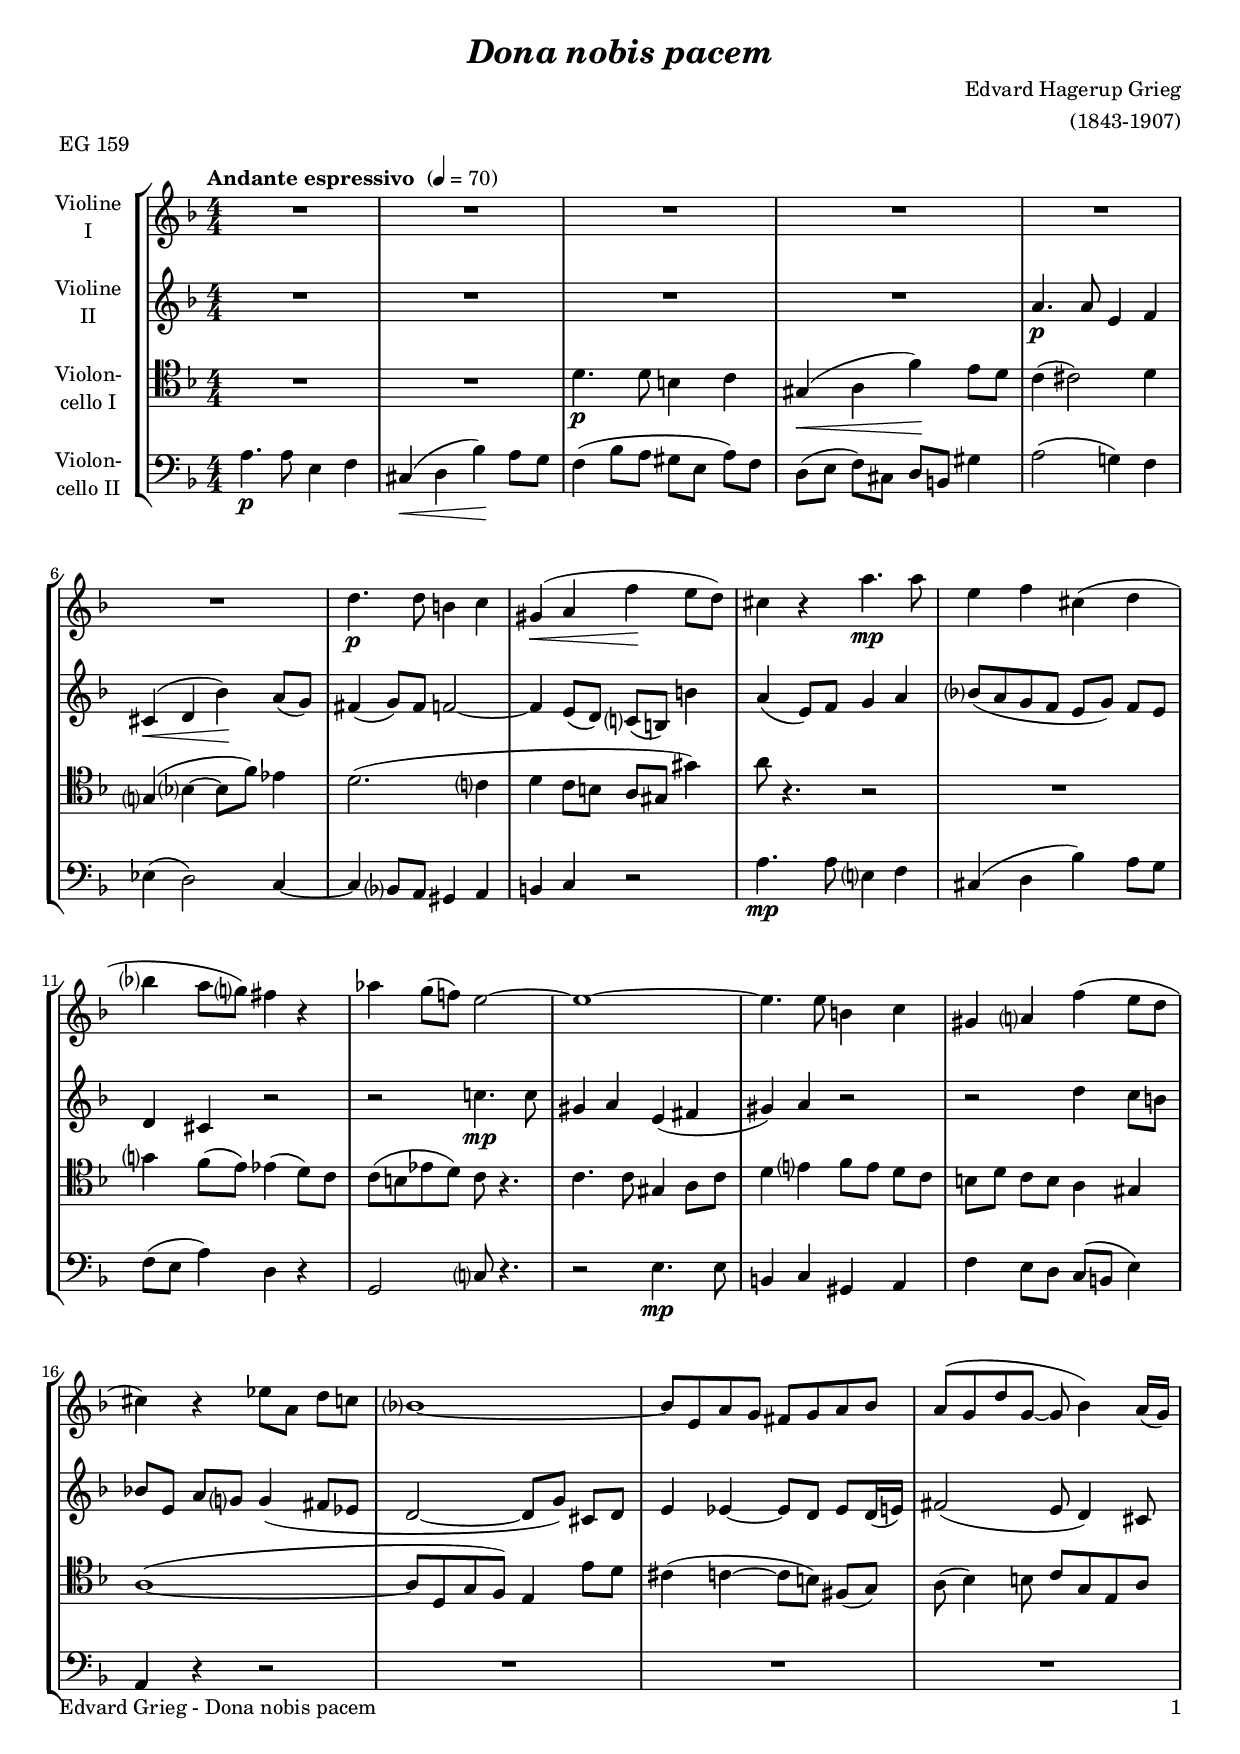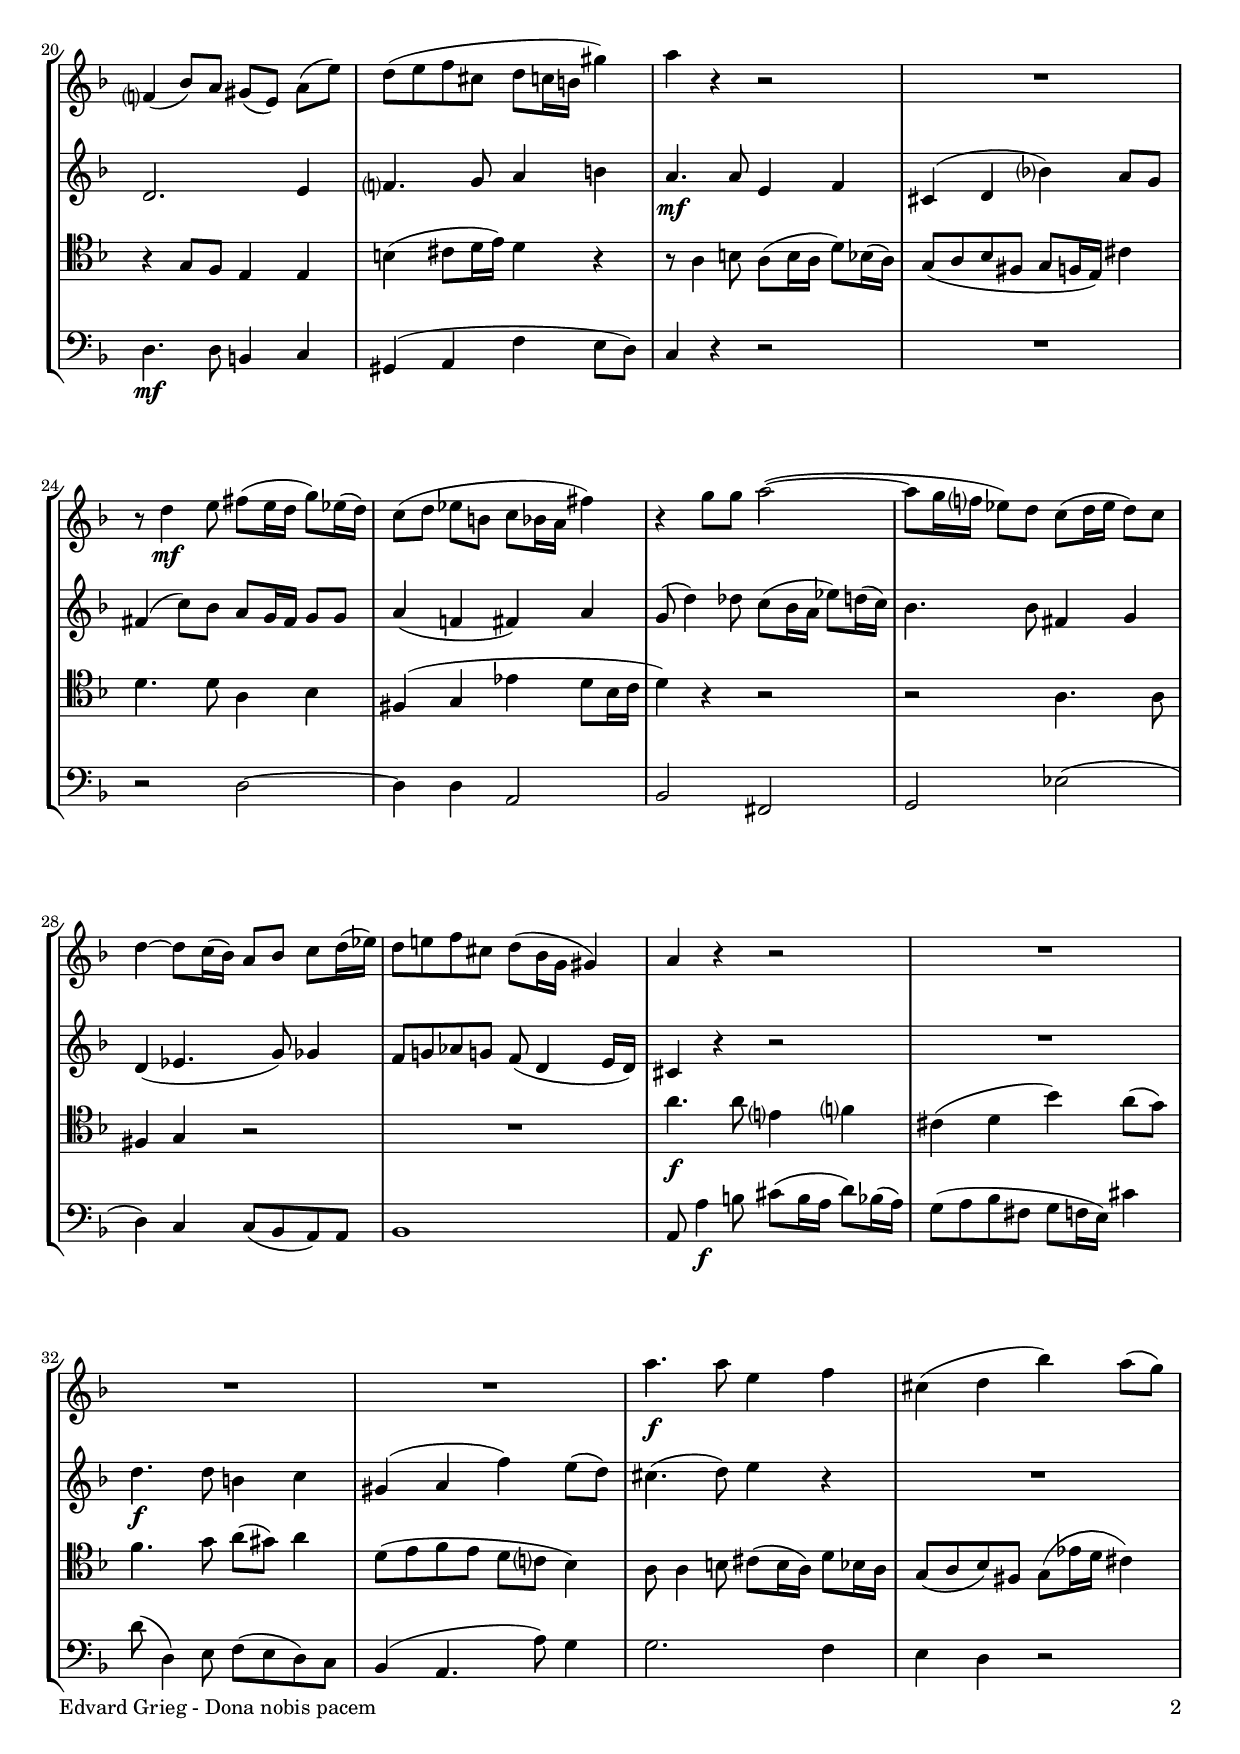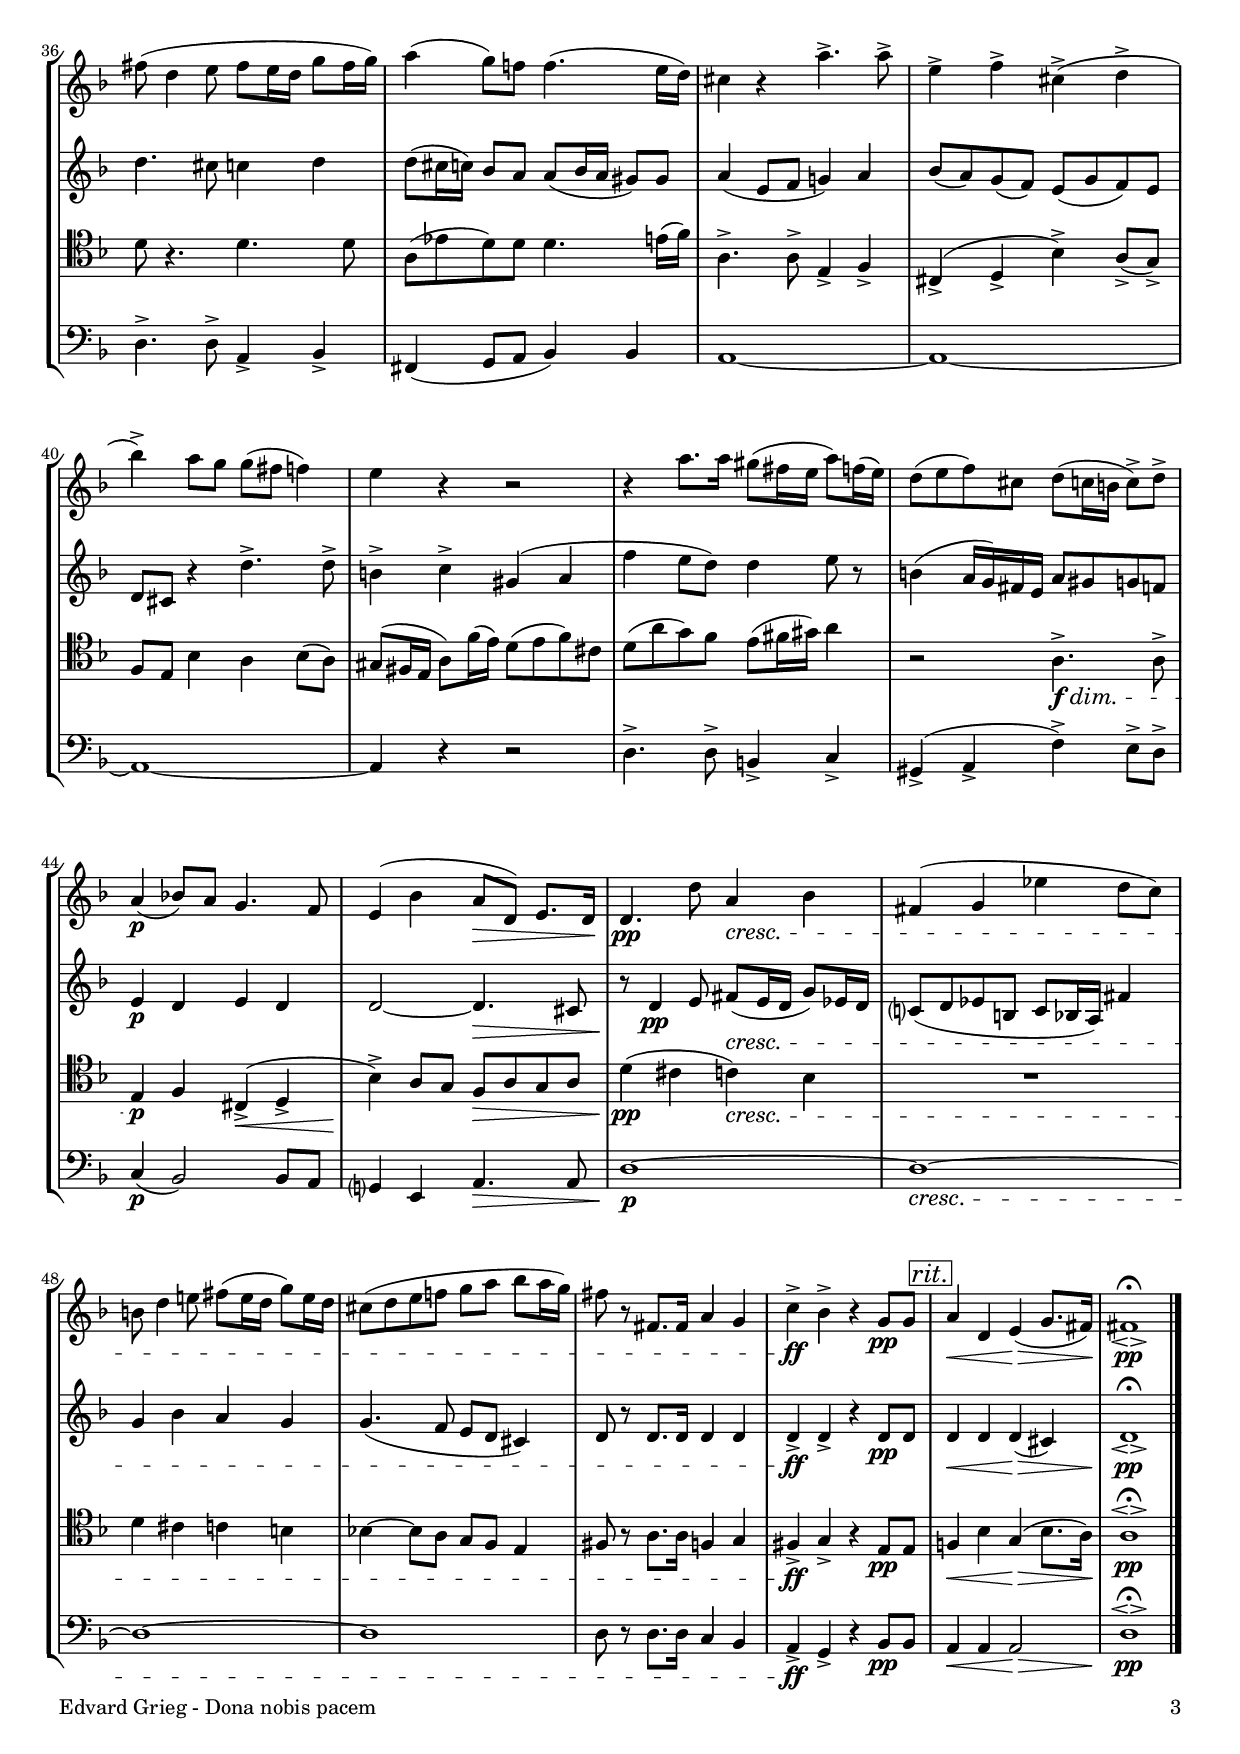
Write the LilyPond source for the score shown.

\version "2.22.0"
\include "deutsch.ly"
  
#(set-global-staff-size 18)

\header {
  title     = \markup \bold \italic "Dona nobis pacem"
  composer  = "Edvard Hagerup Grieg"
  arranger  = "(1843-1907)"
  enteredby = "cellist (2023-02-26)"
  piece     = "EG 159"
}

voiceconsts = {
  \key c \minor
  \time 4/4
  \clef "treble"
  \numericTimeSignature
  \compressEmptyMeasures
  % Set default beaming for all staves
%  \set Timing.beamExceptions = #'()
%  \set Timing.baseMoment     = #(ly:make-moment 1 4)
%  \set Timing.beatStructure  = #'(1 1 1)
  \tempo "Andante espressivo " 4=70
}

mifl = "flute"
mivl = "violin"
miba = "cello"
mipz = "pizzicato strings"

atem = \mark \markup \box \italic "a tempo"
daca = \mark \markup \box \italic "D.C. al Coda"
rit  = \mark \markup \box \italic "rit."

va = \relative c'' {
  \voiceconsts

  R1*6
  c4.\p c8 a4 b

  fis(\< g es'\! d8 c)
  h4 r g'4.\mp g8
  d4 es h( c
  as'? g8 f?) e4 r

  ges f8( es!) d2~
  d1~
  d4. d8 a4 b
  fis g? es'( d8 c

  h4) r des8 g, c[ b]
  as?1~
  as8 d, g f e f g as
  g( f c' f,~ f as4) g16( f)

  es?4( as8) g fis( d) g([ d'])
  c( d es h c b16 a fis'4)
  g r r2

  R1
  r8 c,4\mf d8 e( d16 c f8) des16( c)
  b8( c des[ a] b as16 g e'4)

  r f8 f g2(~
  g8 f16 es? des8) c b( c16 des c8) b
  c4~ c8 b16( as) g8 as b c16( des)

  c8 d! es h c( as16 f fis4)
  g r r2
  R1*3
  g'4.\f g8 d4 es
  h( c as') g8( f)

  e( c4 d8 e d16 c f8 e16 f)
  g4( f8) es! es4.( d16 c)
  h4 r g'4.-> g8->
  d4-> es-> h(-> c->

  as')-> g8 f f( e es4)
  d r r2
  r4 g8. g16 fis8( e16 d g8) es16( d)

  c8( d es) h c( b16 a b8)-> c->
  g4(\p as!8) g f4. es8
  d4( as' g8\> c,) d8. c16\!

  c4.\pp c'8 g4\cresc as
  e( f des' c8 b)
  a c4 d!8 e( d16 c f8) d16 c
  h8( c d es! f g as g16 f)

  e8 r e,8. e16 g4 f
  b->\ff as-> r f8\pp f \rit
  g4\< c, d(\!\> f8. e16)\!
  e1\fermata\espressivo\pp \bar "|."
}

vb = \relative c'' {
  \voiceconsts

  R1*4
  g4.\p g8 d4 es
  h(\< c as')\! g8( f)
  e4( f8) e es2~

  es4 d8( c) b?( a) a'4
  g( d8) es f4 g
  as?8( g f es d f) es[ d]
  c4 h r2

  r b'!4.\mp b8
  fis4 g d( e
  fis) g r2
  r c4 b8 a

  as! d, g[ f?] f4( e8 des
  c2~ c8 f) h,[ c]
  d4 des~ des8 c des c16( d)
  e2( d8 c4) h8

  c2. d4
  es?4. f8 g4 a
  g4.\mf g8 d4 es

  h( c as'?) g8 f
  e4( b'8) as g f16 e f8 f
  g4( es! e) g

  f8( c'4) ces8 b( as16 g des'8) c16( b)
  as4. as8 e4 f
  c( des4. f8) fes4

  es8 f! ges f! es( c4 d16 c)
  h4 r r2
  R1

  c'4.\f c8 a4 b
  fis( g es') d8( c)
  h4.( c8) d4 r
  R1

  c4. h8 b4 c
  c8( h16 b) as8 g g( as16 g fis8) fis
  g4( d8 es f!4) g
  as8( g) f( es) d( f es) d

  c h r4 c'4.-> c8->
  a4-> b-> fis( g
  es' d8 c) c4 d8 r

  a4( g16 f) e d g8 fis f es
  d4\p c d c
  c2~ c4.\> h8

  r\! c4\pp d8 e(\cresc d16 c f8) des16 c
  b?8( c des a b as16 g) e'4
  f as g f
  f4.( es8 d c h4)

  c8 r c8. c16 c4 c
  c->\ff c-> r c8\pp c \rit
  c4\< c c(\!\> h)
  c1\fermata\espressivo\!\pp \bar "|."
}

vc = \relative c' {
  \voiceconsts
  \clef "tenor"

  R1*2
  c4.\p c8 a4 b

  fis(\< g es')\! d8 c
  b4( h2) c4
  f,?( as?~ as8 es') des4
  c2.( b?4

  c b8 a g fis fis'4)
  g8 r4. r2
  R1
  f?4 es8( d) des4( c8) b

  b( a des c) b r4.
  b b8 fis4 g8 b
  c4 d? es8 d c[ b]
  a c b[ a] g4 fis

  g1(~
  g8 c, f es) d4 d'8 c
  h4( b~ b8 a) e[( f)]
  g( as4) a8 b f d g

  r4 f8 es d4 d
  a'( h8  c16 d) c4 r
  r8 g4 a8 g( a16 g c8) as16( g)

  f8( g as e f es16 d) h'4
  c4. c8 g4 as
  e( f des' c8 as16 b

  c4) r r2
  r g4. g8
  e4 f r2

  R1
  g'4.\f g8 d?4 es?
  h( c as') g8( f)

  es4. f8 g( fis) g4
  c,8( d es d c b? as4)
  g8 g4 a8 h( a16 g) c8 as16 g
  f8( g as) e f( des'16 c h4)

  c8 r4. c c8
  g( des' c) c c4. d16( es)
  g,4.-> g8-> d4-> es->
  h(-> c-> as')-> g8(-> f)->

  es d as'4 g as8( g)
  fis( e16 d g8) es'16( d) c8( d es) h
  c( g' f) es d( e16 fis) g4

  r2 g,4.->\f\dim g8->
  d4\p es h(->\< c->
  as')->\! g8 f es\> g f g8

  c4(\!\pp h b)\cresc as
  R1
  c4 h b a
  as!~ as8 g f es d4

  e8 r g8. g16 es4 f
  e->\ff f-> r d8\pp d \rit
  es!4\< as f(\!\> as8. g16)\!
  g1\fermata\espressivo\pp \bar "|."
}

vd = \relative c' {
  \voiceconsts
  \clef "bass"

  g4.\p g8 d4 es
  h(\< c as')\! g8 f
  es4( as8 g fis d g)[ es]

  c( d es)[ h] c a fis'4
  g2( f!4) es
  des( c2) b4~
  b as?8 g fis4 g

  a b r2
  g'4.\mp g8 d?4 es
  h( c as') g8 f
  es( d g4) c, r

  f,2 b?8 r4.
  r2 d4.\mp d8
  a4 b fis g
  es' d8 c b( a d4)

  g, r r2
  R1*3

  c4.\mf c8 a4 b
  fis( g es' d8 c)
  b4 r r2

  R1
  r2 c~
  c4 c g2

  as e
  f des'(
  c4) b b8( as g) g

  as1
  g8 g'4\f a8 h( a16 g c8) as16( g)
  f8( g as e f es16 d) h'4

  c8( c,4) d8 es( d c) b
  as4( g4. g'8) f4
  f2. es4
  d c r2

  c4.-> c8-> g4-> as->
  e( f8 g as4) as
  g1~
  g~

  g~
  g4 r r2
  c4.-> c8-> a4-> b->

  fis(-> g-> es')-> d8-> c->
  b4(\p as2) as8 g
  f?4 d
  g4.\> g8

  c1~\!\p
  c~\cresc
  c~
  c

  c8 r c8. c16 b4 as
  g->\ff f-> r as8\pp as \rit
  g4\< g g2\!\>
  c1\fermata\espressivo\!\pp \bar "|."
}


music = \new StaffGroup <<
      \new Staff {
	\set Staff.midiInstrument = \mivl
	\set Staff.instrumentName = \markup \center-column { "Violine" "I" }
	\transpose c d { \va }
      }

      \new Staff {
	\set Staff.midiInstrument = \mivl
	\set Staff.instrumentName = \markup \center-column { "Violine" "II" }
	\transpose c d { \vb }
      }

      \new Staff {
	\set Staff.midiInstrument = \miba
	\set Staff.instrumentName = \markup \center-column { "Violon-" "cello I" }
	\transpose c d { \vc }
      }

      \new Staff {
	\set Staff.midiInstrument = \miba
	\set Staff.instrumentName = \markup \center-column { "Violon-" "cello II" }
	\transpose c d { \vd }
      }
>>
\book {
   \paper {
    print-page-number = ##t
    print-first-page-number = ##t
    ragged-last-bottom = ##f
    oddHeaderMarkup = \markup \null
    evenHeaderMarkup = \markup \null
    oddFooterMarkup = \markup {
      \fill-line {
        \on-the-fly #print-page-number-check-first
        "Edvard Grieg - Dona nobis pacem" \fromproperty #'page:page-number-string
      }
    }
    evenFooterMarkup = \oddFooterMarkup
  } \score {
    \music
    \layout {}
  }

  \score {
    \unfoldRepeats \music

    \midi {
      \context {
        \Score
      }
    }
  }
}